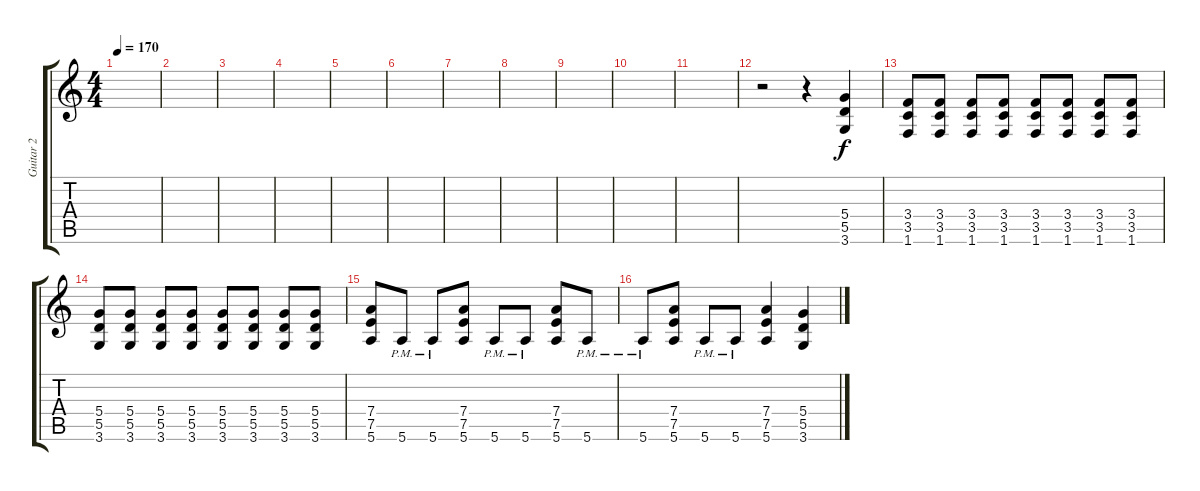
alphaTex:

\track ("Guitar 2" "Guitar 2") {instrument distortionguitar}
\staff {score tabs}
\tuning (E4 B3 G3 D3 A2 E2) {hide}
\ts (4 4)
\tempo 170
\clef g2
\ks c
|
|
|
|
|
|
|
|
|
|
|
r.2 r.4 (5.4 5.5 3.6).4 |
(3.4 3.5 1.6).8 (3.4 3.5 1.6).8 (3.4 3.5 1.6).8 (3.4 3.5 1.6).8 (3.4 3.5 1.6).8 (3.4 3.5 1.6).8 (3.4 3.5 1.6).8 (3.4 3.5 1.6).8 |
(5.4 5.5 3.6).8 (5.4 5.5 3.6).8 (5.4 5.5 3.6).8 (5.4 5.5 3.6).8 (5.4 5.5 3.6).8 (5.4 5.5 3.6).8 (5.4 5.5 3.6).8 (5.4 5.5 3.6).8 |
(7.4 7.5 5.6).8 5.6{pm}.8 5.6{pm}.8 (7.4 7.5 5.6).8 5.6{pm}.8 5.6{pm}.8 (7.4 7.5 5.6).8 5.6{pm}.8 |
5.6{pm}.8 (7.4 7.5 5.6).8 5.6{pm}.8 5.6{pm}.8 (7.4 7.5 5.6).4 (5.4 5.5 3.6).4
